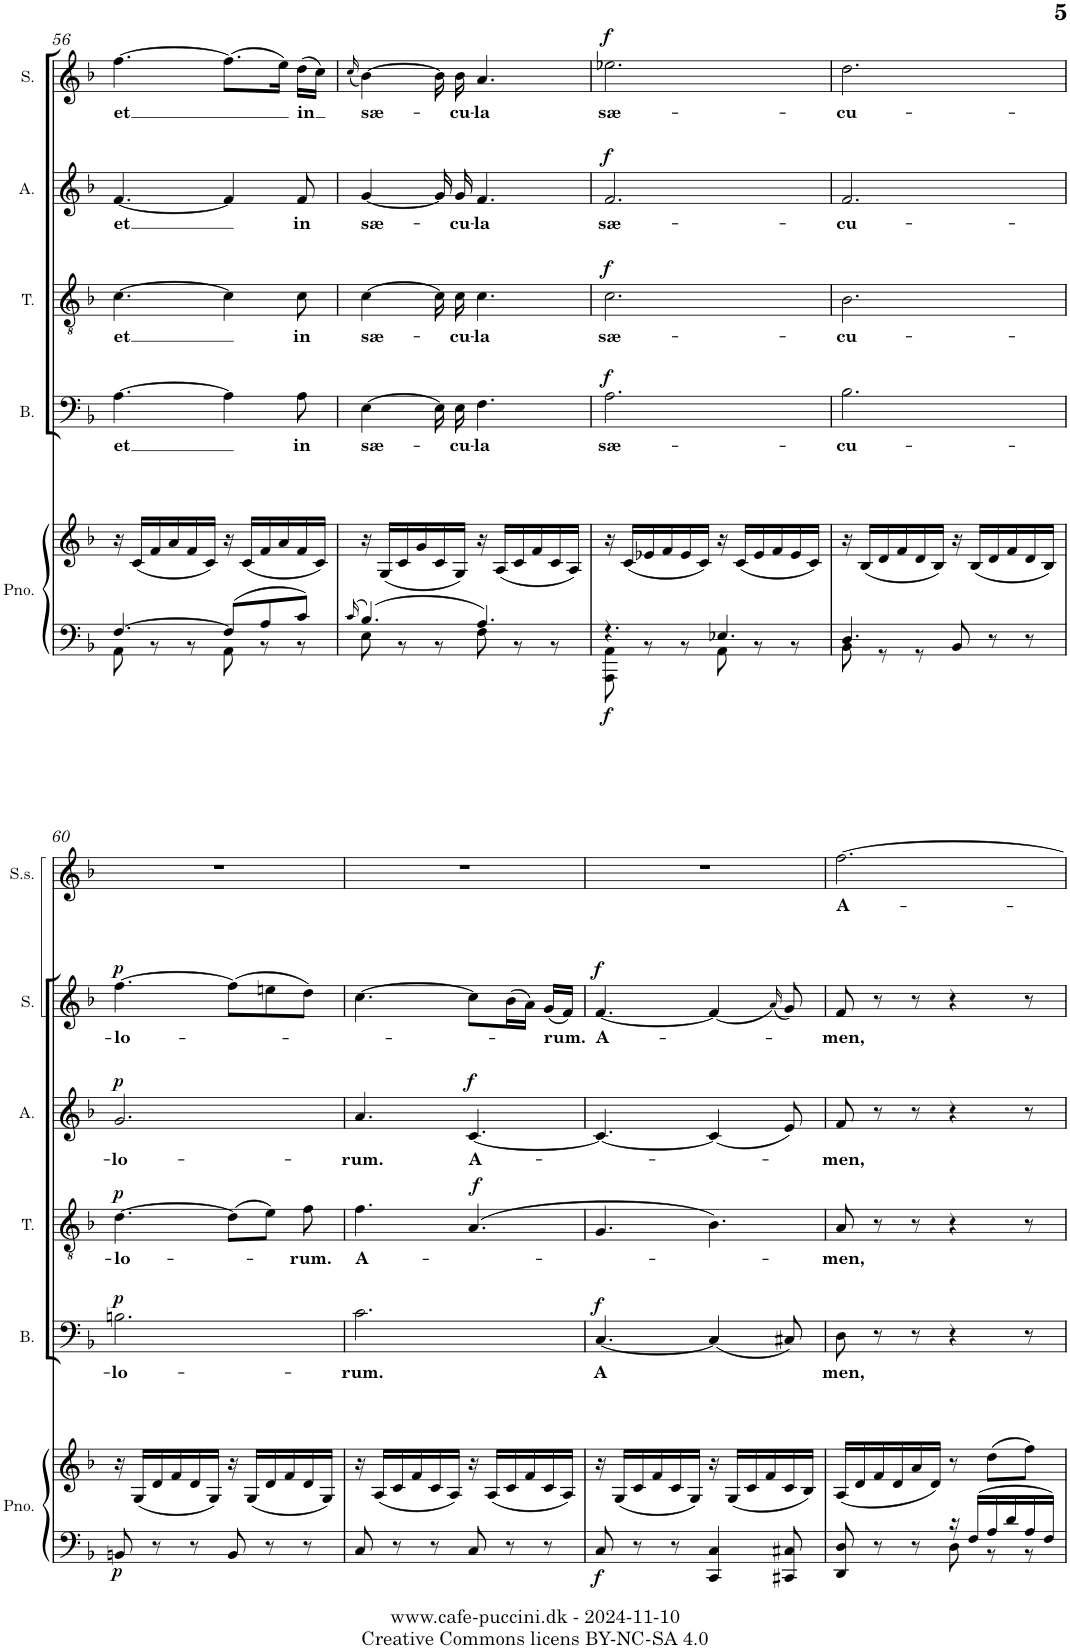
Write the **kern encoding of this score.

**kern	**kern	**dynam	**kern	**text	**dynam	**kern	**text	**dynam	**kern	**text	**dynam	**kern	**text	**dynam	**kern	**text
*part6	*part6	*part6	*part5	*part5	*part5	*part4	*part4	*part4	*part3	*part3	*part3	*part2	*part2	*part2	*part1	*part1
*staff7	*staff6	*staff6/7	*staff5	*staff5	*staff5	*staff4	*staff4	*staff4	*staff3	*staff3	*staff3	*staff2	*staff2	*staff2	*staff1	*staff1
*I"Piano	*	*	*I"Bass	*	*	*I"Tenor	*	*	*I"Alto	*	*	*I"Soprano	*	*	*I"Soprano solo	*
*I'Pno.	*	*	*I'B.	*	*	*I'T.	*	*	*I'A.	*	*	*I'S.	*	*	*I'S.s.	*
!!LO:PB:g=z
*clefF4	*clefG2	*	*clefF4	*	*	*clefGv2	*	*	*clefG2	*	*	*clefG2	*	*	*clefG2	*
*k[b-]	*k[b-]	*	*k[b-]	*	*	*k[b-]	*	*	*k[b-]	*	*	*k[b-]	*	*	*k[b-]	*
*M6/8	*M6/8	*	*M6/8	*	*	*M6/8	*	*	*M6/8	*	*	*M6/8	*	*	*M6/8	*
=56	=56	=56	=56	=56	=56	=56	=56	=56	=56	=56	=56	=56	=56	=56	=56	=56
*^	*	*	*	*	*	*	*	*	*	*	*	*	*	*	*	*
!	!	!	!	!	!LO:LY:b	!	!	!LO:LY:b	!	!	!LO:LY:b	!	!	!LO:LY:b	!	!	!
[4.F/	8AA\	16r	.	[4.A\	et	.	[4.c\	et	.	[4.f/	et	.	[4.ff\	et	.	2.r	.
.	.	(16c/LL	.	.	.	.	.	.	.	.	.	.	.	.	.	.	.
.	8r	16f/	.	.	.	.	.	.	.	.	.	.	.	.	.	.	.
.	.	16a/	.	.	.	.	.	.	.	.	.	.	.	.	.	.	.
.	8r	16f/	.	.	.	.	.	.	.	.	.	.	.	.	.	.	.
.	.	16c/JJ)	.	.	.	.	.	.	.	.	.	.	.	.	.	.	.
8F/L]	8AA\	16r	.	4A\]	.	.	4c\]	.	.	4f/]	.	.	(8.ff\L]	.	.	.	.
.	.	(16c/LL	.	.	.	.	.	.	.	.	.	.	.	.	.	.	.
8A/	8r	16f/	.	.	.	.	.	.	.	.	.	.	.	.	.	.	.
.	.	16a/	.	.	.	.	.	.	.	.	.	.	16ee\Jk)	.	.	.	.
!	!	!	!	!	!LO:LY:b	!	!	!LO:LY:b	!	!	!LO:LY:b	!	!	!LO:LY:b	!	!	!
8c/J	8r	16f/	.	8A\	in	.	8c\	in	.	8f/	in	.	(16dd\LL	in	.	.	.
.	.	16c/JJ)	.	.	.	.	.	.	.	.	.	.	16cc\JJ)	.	.	.	.
=57	=57	=57	=57	=57	=57	=57	=57	=57	=57	=57	=57	=57	=57	=57	=57	=57	=57
16qc/	.	.	.	.	.	.	.	.	.	.	.	.	(16qcc/	.	.	.	.
!	!	!	!	!	!LO:LY:b	!	!	!LO:LY:b	!	!	!LO:LY:b	!	!	!LO:LY:b	!	!	!
4.B-/	8E\	16r	.	[4E\	sæ-	.	[4c\	sæ-	.	[4g/	sæ-	.	[4b-\)	sæ-	.	2.r	.
.	.	(16G/LL	.	.	.	.	.	.	.	.	.	.	.	.	.	.	.
.	8r	16c/	.	.	.	.	.	.	.	.	.	.	.	.	.	.	.
.	.	16g/	.	.	.	.	.	.	.	.	.	.	.	.	.	.	.
.	8r	16c/	.	16E\LL]	.	.	16c\]	.	.	16g/LL]	.	.	16b-\]	.	.	.	.
!	!	!	!	!	!LO:LY:b	!	!	!LO:LY:b	!	!	!LO:LY:b	!	!	!LO:LY:b	!	!	!
.	.	16G/JJ)	.	16E\JJ	-cu-	.	16c\	-cu-	.	16g/JJ	-cu-	.	16b-\	-cu-	.	.	.
!	!	!	!	!	!LO:LY:b	!	!	!LO:LY:b	!	!	!LO:LY:b	!	!	!LO:LY:b	!	!	!
4.A/	8F\	16r	.	4.F\	-la	.	4.c\	-la	.	4.f/	-la	.	4.a/	-la	.	.	.
.	.	(16A/LL	.	.	.	.	.	.	.	.	.	.	.	.	.	.	.
.	8r	16c/	.	.	.	.	.	.	.	.	.	.	.	.	.	.	.
.	.	16f/	.	.	.	.	.	.	.	.	.	.	.	.	.	.	.
.	8r	16c/	.	.	.	.	.	.	.	.	.	.	.	.	.	.	.
.	.	16A/JJ)	.	.	.	.	.	.	.	.	.	.	.	.	.	.	.
=58	=58	=58	=58	=58	=58	=58	=58	=58	=58	=58	=58	=58	=58	=58	=58	=58	=58
!	!	!	!LO:DY:b=2	!	!LO:LY:b	!LO:DY:a	!	!LO:LY:b	!LO:DY:a	!	!LO:LY:b	!LO:DY:a	!	!LO:LY:b	!LO:DY:a	!	!
4.r	8AAA\ 8AA\	16r	f	2.A\	sæ-	f	2.c\	sæ-	f	2.f/	sæ-	f	2.ee-X\	sæ-	f	2.r	.
.	.	(16c/LL	.	.	.	.	.	.	.	.	.	.	.	.	.	.	.
.	8r	16e-X/	.	.	.	.	.	.	.	.	.	.	.	.	.	.	.
.	.	16f/	.	.	.	.	.	.	.	.	.	.	.	.	.	.	.
.	8r	16e-/	.	.	.	.	.	.	.	.	.	.	.	.	.	.	.
.	.	16c/JJ)	.	.	.	.	.	.	.	.	.	.	.	.	.	.	.
4.E-X/	8AA\	16r	.	.	.	.	.	.	.	.	.	.	.	.	.	.	.
.	.	(16c/LL	.	.	.	.	.	.	.	.	.	.	.	.	.	.	.
.	8r	16e-/	.	.	.	.	.	.	.	.	.	.	.	.	.	.	.
.	.	16f/	.	.	.	.	.	.	.	.	.	.	.	.	.	.	.
.	8r	16e-/	.	.	.	.	.	.	.	.	.	.	.	.	.	.	.
.	.	16c/JJ)	.	.	.	.	.	.	.	.	.	.	.	.	.	.	.
=59	=59	=59	=59	=59	=59	=59	=59	=59	=59	=59	=59	=59	=59	=59	=59	=59	=59
!	!	!	!	!	!LO:LY:b	!	!	!LO:LY:b	!	!	!LO:LY:b	!	!	!LO:LY:b	!	!	!
4.D/	8BB-\	16r	.	2.B-\	-cu-	.	2.B-\	-cu-	.	2.f/	-cu-	.	2.dd\	-cu-	.	2.r	.
.	.	(16B-/LL	.	.	.	.	.	.	.	.	.	.	.	.	.	.	.
.	8r	16d/	.	.	.	.	.	.	.	.	.	.	.	.	.	.	.
.	.	16f/	.	.	.	.	.	.	.	.	.	.	.	.	.	.	.
.	8r	16d/	.	.	.	.	.	.	.	.	.	.	.	.	.	.	.
.	.	16B-/JJ)	.	.	.	.	.	.	.	.	.	.	.	.	.	.	.
8BB-/	8ryy	16r	.	.	.	.	.	.	.	.	.	.	.	.	.	.	.
.	.	(16B-/LL	.	.	.	.	.	.	.	.	.	.	.	.	.	.	.
8r	4ryy	16d/	.	.	.	.	.	.	.	.	.	.	.	.	.	.	.
.	.	16f/	.	.	.	.	.	.	.	.	.	.	.	.	.	.	.
8r	.	16d/	.	.	.	.	.	.	.	.	.	.	.	.	.	.	.
.	.	16B-/JJ)	.	.	.	.	.	.	.	.	.	.	.	.	.	.	.
*v	*v	*	*	*	*	*	*	*	*	*	*	*	*	*	*	*	*
!!LO:LB:g=z
=60	=60	=60	=60	=60	=60	=60	=60	=60	=60	=60	=60	=60	=60	=60	=60	=60
!	!	!LO:DY:b=2	!	!LO:LY:b	!LO:DY:a	!	!LO:LY:b	!LO:DY:a	!	!LO:LY:b	!LO:DY:a	!	!LO:LY:b	!LO:DY:a	!	!
8BBn/	16r	p	2.Bn\	-lo-	p	[4.d\	-lo-	p	2.g/	-lo-	p	[4.ff\	-lo-	p	2.r	.
.	(16G/LL	.	.	.	.	.	.	.	.	.	.	.	.	.	.	.
8r	16d/	.	.	.	.	.	.	.	.	.	.	.	.	.	.	.
.	16f/	.	.	.	.	.	.	.	.	.	.	.	.	.	.	.
8r	16d/	.	.	.	.	.	.	.	.	.	.	.	.	.	.	.
.	16G/JJ)	.	.	.	.	.	.	.	.	.	.	.	.	.	.	.
8BB/	16r	.	.	.	.	(8d\L]	.	.	.	.	.	(8ff\L]	.	.	.	.
.	(16G/LL	.	.	.	.	.	.	.	.	.	.	.	.	.	.	.
8r	16d/	.	.	.	.	8e\J)	.	.	.	.	.	8een\	.	.	.	.
.	16f/	.	.	.	.	.	.	.	.	.	.	.	.	.	.	.
!	!	!	!	!	!	!	!LO:LY:b	!	!	!	!	!	!	!	!	!
8r	16d/	.	.	.	.	8f\	-rum.	.	.	.	.	8dd\J)	.	.	.	.
.	16G/JJ)	.	.	.	.	.	.	.	.	.	.	.	.	.	.	.
=61	=61	=61	=61	=61	=61	=61	=61	=61	=61	=61	=61	=61	=61	=61	=61	=61
!	!	!	!	!LO:LY:b	!	!	!LO:LY:b	!	!	!LO:LY:b	!	!	!	!	!	!
8C/	16r	.	2.c\	-rum.	.	4.f\	A-	.	4.a/	-rum.	.	[4.cc\	.	.	2.r	.
.	(16A/LL	.	.	.	.	.	.	.	.	.	.	.	.	.	.	.
8r	16c/	.	.	.	.	.	.	.	.	.	.	.	.	.	.	.
.	16f/	.	.	.	.	.	.	.	.	.	.	.	.	.	.	.
8r	16c/	.	.	.	.	.	.	.	.	.	.	.	.	.	.	.
.	16A/JJ)	.	.	.	.	.	.	.	.	.	.	.	.	.	.	.
!	!	!	!	!	!	!	!	!LO:DY:a	!	!LO:LY:b	!LO:DY:a	!	!	!	!	!
8C/	16r	.	.	.	.	(>4.A/	.	f	[4.c/	A-	f	8cc\L]	.	.	.	.
.	(16A/LL	.	.	.	.	.	.	.	.	.	.	.	.	.	.	.
8r	16c/	.	.	.	.	.	.	.	.	.	.	(16b-\L	.	.	.	.
.	16f/	.	.	.	.	.	.	.	.	.	.	16a\JJ)	.	.	.	.
!	!	!	!	!	!	!	!	!	!	!	!	!	!LO:LY:b	!	!	!
8r	16c/	.	.	.	.	.	.	.	.	.	.	(16g/LL	-rum.	.	.	.
.	16A/JJ)	.	.	.	.	.	.	.	.	.	.	16f/JJ)	.	.	.	.
=62	=62	=62	=62	=62	=62	=62	=62	=62	=62	=62	=62	=62	=62	=62	=62	=62
!	!	!LO:DY:b=2	!	!LO:LY:b	!LO:DY:a	!	!	!	!	!	!	!	!LO:LY:b	!LO:DY:a	!	!
8C/	16r	f	[4.C/	A	f	4.G/	.	.	4.c/_	.	.	[4.f/	A-	f	2.r	.
.	(16G/LL	.	.	.	.	.	.	.	.	.	.	.	.	.	.	.
8r	16c/	.	.	.	.	.	.	.	.	.	.	.	.	.	.	.
.	16f/	.	.	.	.	.	.	.	.	.	.	.	.	.	.	.
8r	16c/	.	.	.	.	.	.	.	.	.	.	.	.	.	.	.
.	16G/JJ)	.	.	.	.	.	.	.	.	.	.	.	.	.	.	.
4CC/ 4C/	16r	.	(4C/]	.	.	4.B-\)	.	.	(4c/]	.	.	(4f/]	.	.	.	.
.	(16G/LL	.	.	.	.	.	.	.	.	.	.	.	.	.	.	.
.	16c/	.	.	.	.	.	.	.	.	.	.	.	.	.	.	.
.	16f/	.	.	.	.	.	.	.	.	.	.	.	.	.	.	.
.	.	.	.	.	.	.	.	.	.	.	.	(16qa/)	.	.	.	.
8CC#X/ 8C#X/	16c/	.	8C#X/)	.	.	.	.	.	8e/)	.	.	8g/)	.	.	.	.
.	16B-/JJ)	.	.	.	.	.	.	.	.	.	.	.	.	.	.	.
=63	=63	=63	=63	=63	=63	=63	=63	=63	=63	=63	=63	=63	=63	=63	=63	=63
*^	*	*	*	*	*	*	*	*	*	*	*	*	*	*	*	*
!	!	!	!	!	!LO:LY:b	!	!	!LO:LY:b	!	!	!LO:LY:b	!	!	!LO:LY:b	!	!	!LO:LY:b
8ryy	8DD/ 8D/	(16A/LL	.	8D\	men,	.	8A/	-men,	.	8f/	-men,	.	8f/	-men,	.	[2.ff\	A-
.	.	16d/	.	.	.	.	.	.	.	.	.	.	.	.	.	.	.
8r	8ryy	16f/	.	8r	.	.	8r	.	.	8r	.	.	8r	.	.	.	.
.	.	16d/	.	.	.	.	.	.	.	.	.	.	.	.	.	.	.
8r	8ryy	16a/	.	8r	.	.	8r	.	.	8r	.	.	8r	.	.	.	.
.	.	16d/JJ)	.	.	.	.	.	.	.	.	.	.	.	.	.	.	.
16r	8D\	8r	.	4r	.	.	4r	.	.	4r	.	.	4r	.	.	.	.
16F/LL	.	.	.	.	.	.	.	.	.	.	.	.	.	.	.	.	.
16A/	8r	(8dd\L	.	.	.	.	.	.	.	.	.	.	.	.	.	.	.
16d/	.	.	.	.	.	.	.	.	.	.	.	.	.	.	.	.	.
16A/	8r	8ff\J)	.	8r	.	.	8r	.	.	8r	.	.	8r	.	.	.	.
16F/JJ	.	.	.	.	.	.	.	.	.	.	.	.	.	.	.	.	.
*v	*v	*	*	*	*	*	*	*	*	*	*	*	*	*	*	*	*
=	=	=	=	=	=	=	=	=	=	=	=	=	=	=	=	=
*-	*-	*-	*-	*-	*-	*-	*-	*-	*-	*-	*-	*-	*-	*-	*-	*-
